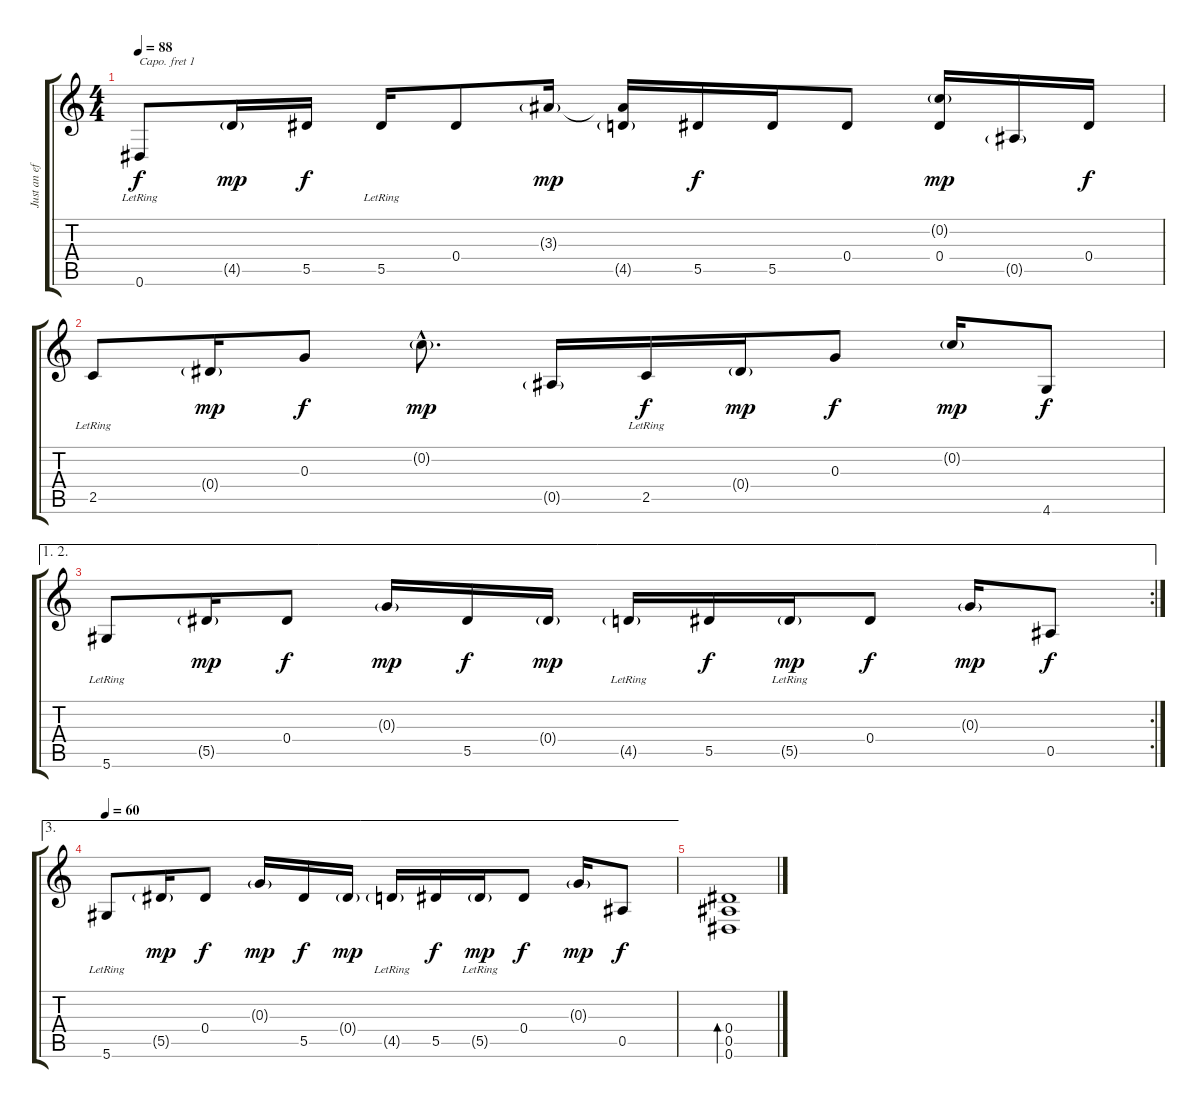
\track ("Just an effect to make it sound good." "Just an ef") {instrument electricguitarjazz}
\staff {score tabs}
\capo 1
\tuning (E4 B3 Gb3 D3 A2 D2) {hide}
\ts (4 4)
\tempo 88
\clef g2
\ks c
0.6{lr}.8{dy f} 4.5{g}.16{dy mp} 5.5.16{dy f} 5.5{lr}.16 0.4.8 3.3{g}.16{dy mp} (3.3{t} 4.5{g}).16 5.5.16{dy f} 5.5.16 0.4.8 (0.2{g} 0.4).16{dy mp} 0.5{g}.16 0.4.16{dy f} |
2.5{lr}.8 0.4{g}.16{dy mp} 0.3.8{dy f} 0.2{g hac}.8{d dy mp} 0.5{g}.16 2.5{lr}.16{dy f} 0.4{g}.16{dy mp} 0.3.8{dy f} 0.2{g}.16{dy mp} 4.6.8{dy f} |
\ae (1 2)
\rc 2
5.6{lr}.8 5.5{g}.16{dy mp} 0.4.8{dy f} 0.3{g}.16{dy mp} 5.5.16{dy f} 0.4{g}.16{dy mp} 4.5{g lr}.16 5.5.16{dy f} 5.5{g lr}.16{dy mp} 0.4.8{dy f} 0.3{g}.16{dy mp} 0.5.8{dy f} |
\ae 3
\tempo 60
5.6{lr}.8 5.5{g}.16{dy mp} 0.4.8{dy f} 0.3{g}.16{dy mp} 5.5.16{dy f} 0.4{g}.16{dy mp} 4.5{g lr}.16 5.5.16{dy f} 5.5{g lr}.16{dy mp} 0.4.8{dy f} 0.3{g}.16{dy mp} 0.5.8{dy f} |
(0.4 0.5 0.6).1{bd 240}
